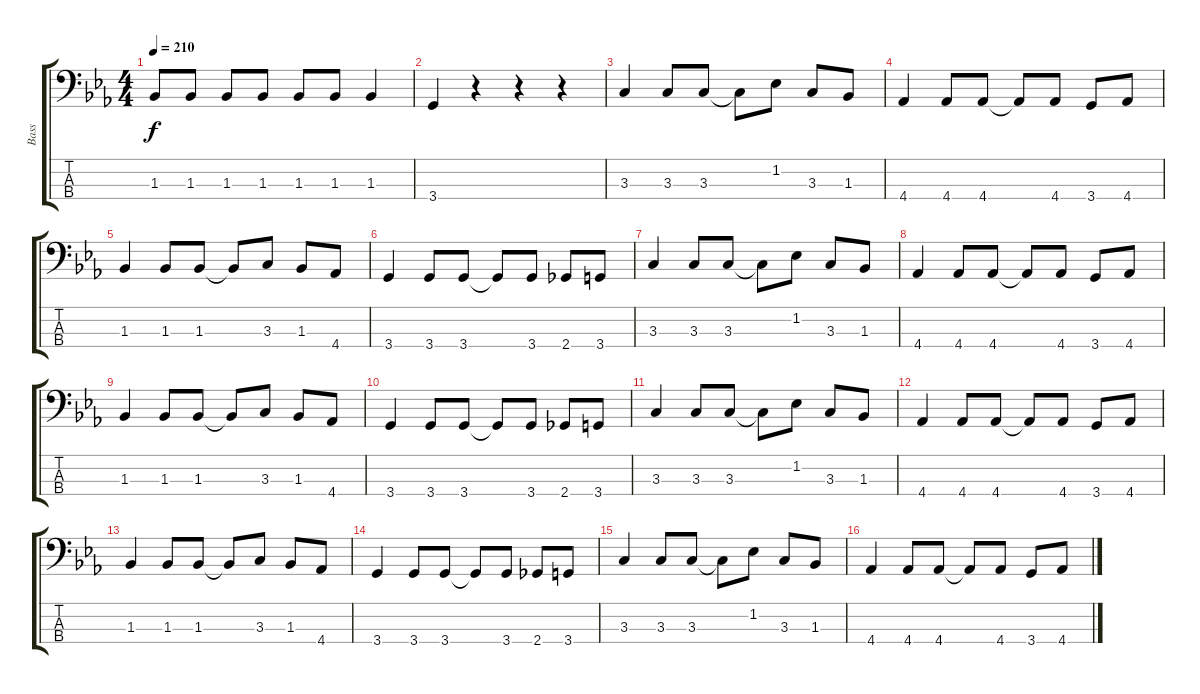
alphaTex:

\track ("Bass" "Bass") {instrument electricbasspick}
\staff {score tabs}
\tuning (G2 D2 A1 E1) {hide}
\ts (4 4)
\tempo 210
\clef f4
\ks cminor
1.3{t}.8{dy f} 1.3.8 1.3.8 1.3.8 1.3.8 1.3.8 1.3.4 |
3.4.4 r.4 r.4 r.4 |
3.3.4 3.3.8 3.3.8 3.3{t}.8 1.2.8 3.3.8 1.3.8 |
4.4.4 4.4.8 4.4.8 4.4{t}.8 4.4.8 3.4.8 4.4.8 |
1.3.4 1.3.8 1.3.8 1.3{t}.8 3.3.8 1.3.8 4.4.8 |
3.4.4 3.4.8 3.4.8 3.4{t}.8 3.4.8 2.4.8 3.4.8 |
3.3.4 3.3.8 3.3.8 3.3{t}.8 1.2.8 3.3.8 1.3.8 |
4.4.4 4.4.8 4.4.8 4.4{t}.8 4.4.8 3.4.8 4.4.8 |
1.3.4 1.3.8 1.3.8 1.3{t}.8 3.3.8 1.3.8 4.4.8 |
3.4.4 3.4.8 3.4.8 3.4{t}.8 3.4.8 2.4.8 3.4.8 |
3.3.4 3.3.8 3.3.8 3.3{t}.8 1.2.8 3.3.8 1.3.8 |
4.4.4 4.4.8 4.4.8 4.4{t}.8 4.4.8 3.4.8 4.4.8 |
1.3.4 1.3.8 1.3.8 1.3{t}.8 3.3.8 1.3.8 4.4.8 |
3.4.4 3.4.8 3.4.8 3.4{t}.8 3.4.8 2.4.8 3.4.8 |
3.3.4 3.3.8 3.3.8 3.3{t}.8 1.2.8 3.3.8 1.3.8 |
4.4.4 4.4.8 4.4.8 4.4{t}.8 4.4.8 3.4.8 4.4.8
